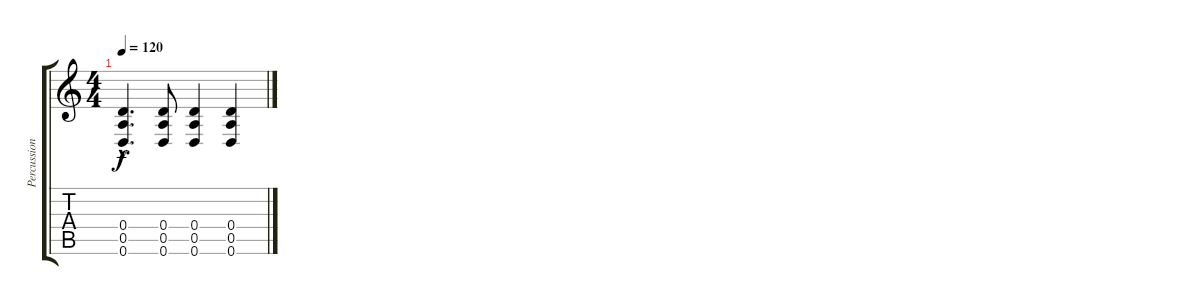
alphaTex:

\track ("Percussion" "Percussion") {instrument electricbassfinger}
\staff {score tabs}
\tuning (E4 B3 G3 D3 A2 D2) {hide}
\ts (4 4)
\tempo 120
\clef g2
\ks c
(0.4{hac} 0.5{hac} 0.6{hac}).4{d dy f volume 16 instrument electricbassfinger} (0.4 0.5 0.6).8 (0.4 0.5 0.6).4 (0.4 0.5 0.6).4
